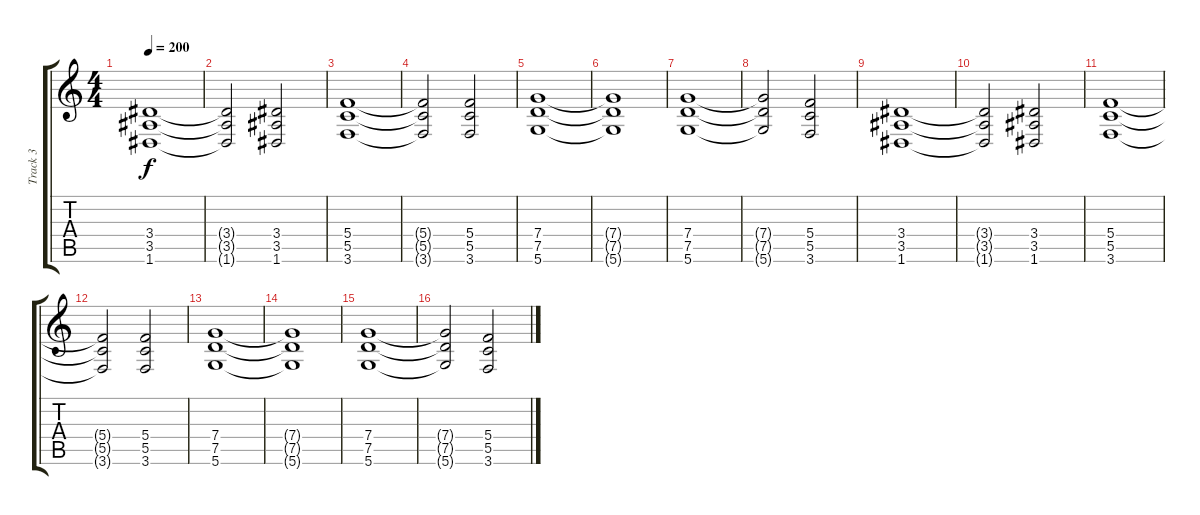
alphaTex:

\track ("Track 3" "Track 3") {instrument distortionguitar}
\staff {score tabs}
\tuning (D4 A3 F3 C3 G2 D2) {hide}
\ts (4 4)
\tempo 200
\clef g2
\ks c
(3.4 3.5 1.6).1{dy f} |
(3.4{t} 3.5{t} 1.6{t}).2 (3.4 3.5 1.6).2 |
(5.4 5.5 3.6).1 |
(5.4{t} 5.5{t} 3.6{t}).2 (5.4 5.5 3.6).2 |
(7.4 7.5 5.6).1 |
(7.4{t} 7.5{t} 5.6{t}).1 |
(7.4 7.5 5.6).1 |
(7.4{t} 7.5{t} 5.6{t}).2 (5.4 5.5 3.6).2 |
(3.4 3.5 1.6).1 |
(3.4{t} 3.5{t} 1.6{t}).2 (3.4 3.5 1.6).2 |
(5.4 5.5 3.6).1 |
(5.4{t} 5.5{t} 3.6{t}).2{volume 9} (5.4 5.5 3.6).2 |
(7.4 7.5 5.6).1 |
(7.4{t} 7.5{t} 5.6{t}).1 |
(7.4 7.5 5.6).1 |
(7.4{t} 7.5{t} 5.6{t}).2 (5.4 5.5 3.6).2
